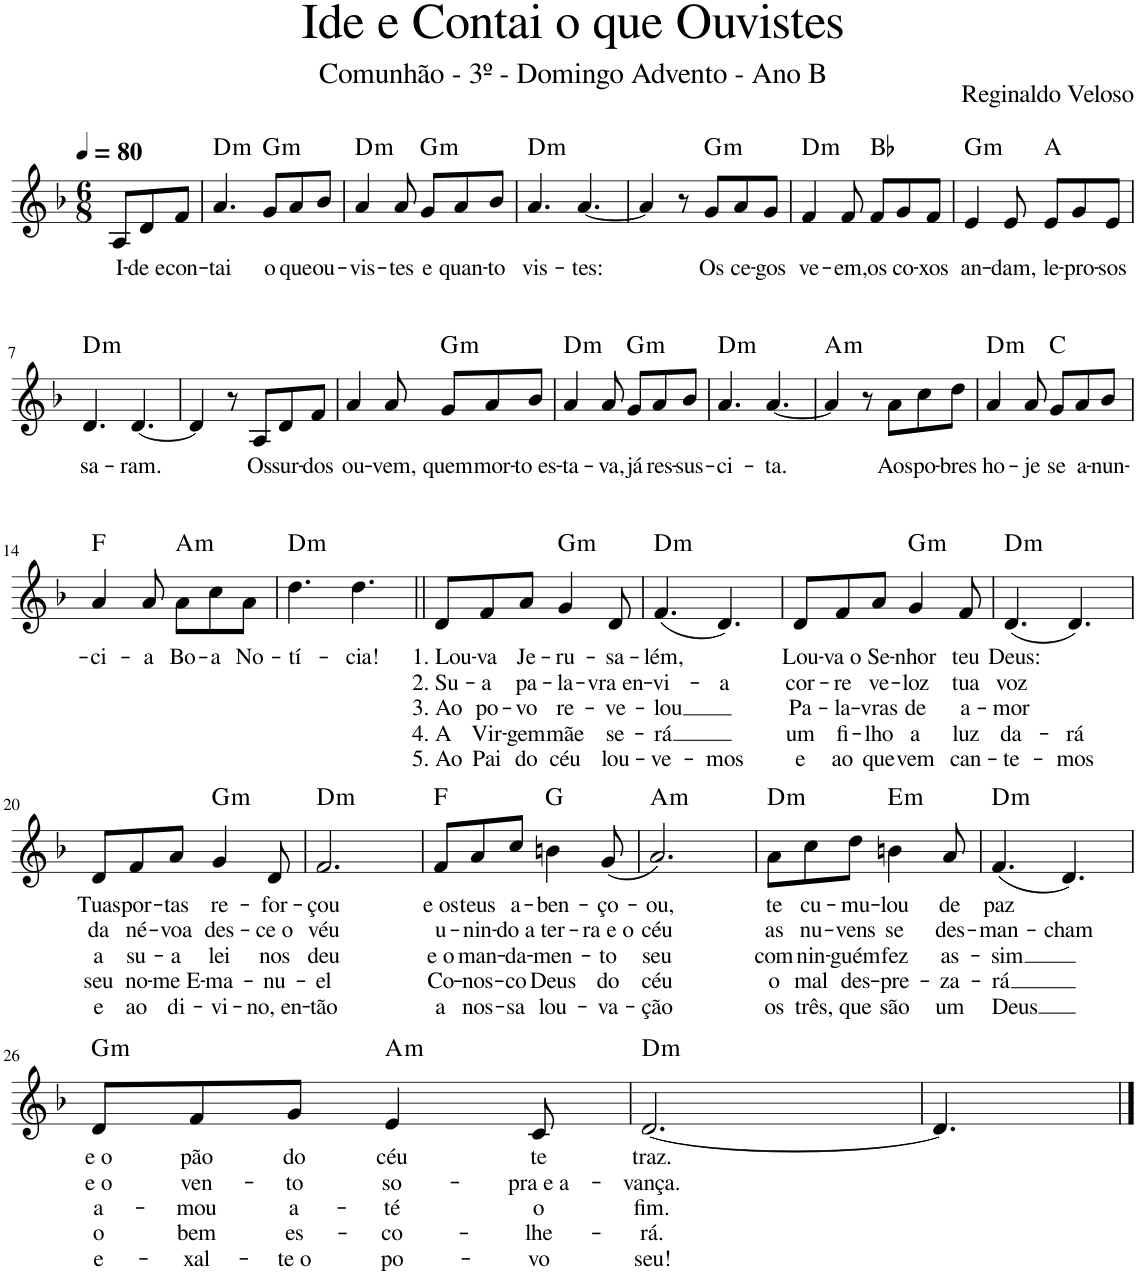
**kern	**text	**text	**text	**text	**text	**harte
*part1	*part1	*part1	*part1	*part1	*part1	*part1
*staff1	*staff1	*staff1	*staff1	*staff1	*staff1	*
*I"Voz	*	*	*	*	*	*
*I'Vo.	*	*	*	*	*	*
*clefG2	*	*	*	*	*	*
*k[b-]	*	*	*	*	*	*
*M6/8	*	*	*	*	*	*
*MM80	*	*	*	*	*	*
=	=	=	=	=	=	=
!	!LO:LY:b	!	!	!	!	!
8A/L	I-	.	.	.	.	.
!	!LO:LY:b	!	!	!	!	!
8d/	-de e	.	.	.	.	.
!	!LO:LY:b	!	!	!	!	!
8f/J	con-	.	.	.	.	.
=1	=1	=1	=1	=1	=1	=1
!	!LO:LY:b	!	!	!	!	!LO:H:kt=m
4.a/	-tai	.	.	.	.	D:min
!	!LO:LY:b	!	!	!	!	!LO:H:kt=m
8g/L	o	.	.	.	.	G:min
!	!LO:LY:b	!	!	!	!	!
8a/	que	.	.	.	.	.
!	!LO:LY:b	!	!	!	!	!
8b-/J	ou-	.	.	.	.	.
=2	=2	=2	=2	=2	=2	=2
!	!LO:LY:b	!	!	!	!	!LO:H:kt=m
4a/	-vis-	.	.	.	.	D:min
!	!LO:LY:b	!	!	!	!	!
8a/	-tes	.	.	.	.	.
!	!LO:LY:b	!	!	!	!	!LO:H:kt=m
8g/L	e	.	.	.	.	G:min
!	!LO:LY:b	!	!	!	!	!
8a/	quan-	.	.	.	.	.
!	!LO:LY:b	!	!	!	!	!
8b-/J	-to	.	.	.	.	.
=3	=3	=3	=3	=3	=3	=3
!	!LO:LY:b	!	!	!	!	!LO:H:kt=m
4.a/	vis-	.	.	.	.	D:min
!	!LO:LY:b	!	!	!	!	!
[4.a/	-tes:	.	.	.	.	.
=4	=4	=4	=4	=4	=4	=4
4a/]	.	.	.	.	.	.
8r	.	.	.	.	.	.
!	!LO:LY:b	!	!	!	!	!LO:H:kt=m
8g/L	Os	.	.	.	.	G:min
!	!LO:LY:b	!	!	!	!	!
8a/	ce-	.	.	.	.	.
!	!LO:LY:b	!	!	!	!	!
8g/J	-gos	.	.	.	.	.
=5	=5	=5	=5	=5	=5	=5
!	!LO:LY:b	!	!	!	!	!LO:H:kt=m
4f/	ve-	.	.	.	.	D:min
!	!LO:LY:b	!	!	!	!	!
8f/	-em,	.	.	.	.	.
!	!LO:LY:b	!	!	!	!	!
8f/L	os	.	.	.	.	Bb:maj
!	!LO:LY:b	!	!	!	!	!
8g/	co-	.	.	.	.	.
!	!LO:LY:b	!	!	!	!	!
8f/J	-xos	.	.	.	.	.
=6	=6	=6	=6	=6	=6	=6
!	!LO:LY:b	!	!	!	!	!LO:H:kt=m
4e/	an-	.	.	.	.	G:min
!	!LO:LY:b	!	!	!	!	!
8e/	-dam,	.	.	.	.	.
!	!LO:LY:b	!	!	!	!	!
8e/L	le-	.	.	.	.	A:maj
!	!LO:LY:b	!	!	!	!	!
8g/	-pro-	.	.	.	.	.
!	!LO:LY:b	!	!	!	!	!
8e/J	-sos	.	.	.	.	.
!!LO:LB:g=z
=7	=7	=7	=7	=7	=7	=7
!	!LO:LY:b	!	!	!	!	!LO:H:kt=m
4.d/	sa-	.	.	.	.	D:min
!	!LO:LY:b	!	!	!	!	!
[4.d/	-ram.	.	.	.	.	.
=8	=8	=8	=8	=8	=8	=8
4d/]	.	.	.	.	.	.
8r	.	.	.	.	.	.
!	!LO:LY:b	!	!	!	!	!
8A/L	Os	.	.	.	.	.
!	!LO:LY:b	!	!	!	!	!
8d/	sur-	.	.	.	.	.
!	!LO:LY:b	!	!	!	!	!
8f/J	-dos	.	.	.	.	.
=9	=9	=9	=9	=9	=9	=9
!	!LO:LY:b	!	!	!	!	!
4a/	ou-	.	.	.	.	.
!	!LO:LY:b	!	!	!	!	!
8a/	-vem,	.	.	.	.	.
!	!LO:LY:b	!	!	!	!	!LO:H:kt=m
8g/L	quem	.	.	.	.	G:min
!	!LO:LY:b	!	!	!	!	!
8a/	mor-	.	.	.	.	.
!	!LO:LY:b	!	!	!	!	!
8b-/J	-to es-	.	.	.	.	.
=10	=10	=10	=10	=10	=10	=10
!	!LO:LY:b	!	!	!	!	!LO:H:kt=m
4a/	-ta-	.	.	.	.	D:min
!	!LO:LY:b	!	!	!	!	!
8a/	-va,	.	.	.	.	.
!	!LO:LY:b	!	!	!	!	!LO:H:kt=m
8g/L	já	.	.	.	.	G:min
!	!LO:LY:b	!	!	!	!	!
8a/	res-	.	.	.	.	.
!	!LO:LY:b	!	!	!	!	!
8b-/J	-sus-	.	.	.	.	.
=11	=11	=11	=11	=11	=11	=11
!	!LO:LY:b	!	!	!	!	!LO:H:kt=m
4.a/	-ci-	.	.	.	.	D:min
!	!LO:LY:b	!	!	!	!	!
[4.a/	-ta.	.	.	.	.	.
=12	=12	=12	=12	=12	=12	=12
!	!	!	!	!	!	!LO:H:kt=m
4a/]	.	.	.	.	.	A:min
8r	.	.	.	.	.	.
!	!LO:LY:b	!	!	!	!	!
8a\L	Aos	.	.	.	.	.
!	!LO:LY:b	!	!	!	!	!
8cc\	po-	.	.	.	.	.
!	!LO:LY:b	!	!	!	!	!
8dd\J	-bres	.	.	.	.	.
=13	=13	=13	=13	=13	=13	=13
!	!LO:LY:b	!	!	!	!	!LO:H:kt=m
4a/	ho-	.	.	.	.	D:min
!	!LO:LY:b	!	!	!	!	!
8a/	-je	.	.	.	.	.
!	!LO:LY:b	!	!	!	!	!
8g/L	se	.	.	.	.	C:maj
!	!LO:LY:b	!	!	!	!	!
8a/	a-	.	.	.	.	.
!	!LO:LY:b	!	!	!	!	!
8b-/J	-nun-	.	.	.	.	.
!!LO:LB:g=z
=14	=14	=14	=14	=14	=14	=14
!	!LO:LY:b	!	!	!	!	!
4a/	-ci-	.	.	.	.	F:maj
!	!LO:LY:b	!	!	!	!	!
8a/	-a	.	.	.	.	.
!	!LO:LY:b	!	!	!	!	!LO:H:kt=m
8a\L	Bo-	.	.	.	.	A:min
!	!LO:LY:b	!	!	!	!	!
8cc\	-a	.	.	.	.	.
!	!LO:LY:b	!	!	!	!	!
8a\J	No-	.	.	.	.	.
=15	=15	=15	=15	=15	=15	=15
!	!LO:LY:b	!	!	!	!	!LO:H:kt=m
4.dd\	-tí-	.	.	.	.	D:min
!	!LO:LY:b	!	!	!	!	!
4.dd\	-cia!	.	.	.	.	.
=16||	=16||	=16||	=16||	=16||	=16||	=16||
!	!LO:LY:b	!LO:LY:b	!LO:LY:b	!LO:LY:b	!LO:LY:b	!
8d/L	1. Lou-	2. Su-	3. Ao	4. A	5. Ao	.
!	!LO:LY:b	!LO:LY:b	!LO:LY:b	!LO:LY:b	!LO:LY:b	!
8f/	-va	-a	po-	Vir-	Pai	.
!	!LO:LY:b	!LO:LY:b	!LO:LY:b	!LO:LY:b	!LO:LY:b	!
8a/J	Je-	pa-	-vo	-gem	do	.
!	!LO:LY:b	!LO:LY:b	!LO:LY:b	!LO:LY:b	!LO:LY:b	!LO:H:kt=m
4g/	-ru-	-la-	re-	mãe	céu	G:min
!	!LO:LY:b	!LO:LY:b	!LO:LY:b	!LO:LY:b	!LO:LY:b	!
8d/	-sa-	-vra en-	-ve-	se-	lou-	.
=17	=17	=17	=17	=17	=17	=17
!	!LO:LY:b	!LO:LY:b	!LO:LY:b	!LO:LY:b	!LO:LY:b	!LO:H:kt=m
(4.f/	-lém,	-vi-	-lou	-rá	-ve-	D:min
!	!	!LO:LY:b	!	!	!LO:LY:b	!
4.d/)	.	-a	.	.	-mos	.
=18	=18	=18	=18	=18	=18	=18
!	!LO:LY:b	!LO:LY:b	!LO:LY:b	!LO:LY:b	!LO:LY:b	!
8d/L	Lou-	cor-	Pa-	um	e	.
!	!LO:LY:b	!LO:LY:b	!LO:LY:b	!LO:LY:b	!LO:LY:b	!
8f/	-va o	-re	-la-	fi-	ao	.
!	!LO:LY:b	!LO:LY:b	!LO:LY:b	!LO:LY:b	!LO:LY:b	!
8a/J	Se-	ve-	-vras	-lho	que	.
!	!LO:LY:b	!LO:LY:b	!LO:LY:b	!LO:LY:b	!LO:LY:b	!LO:H:kt=m
4g/	-nhor	-loz	de	a	vem	G:min
!	!LO:LY:b	!LO:LY:b	!LO:LY:b	!LO:LY:b	!LO:LY:b	!
8f/	teu	tua	a-	luz	can-	.
=19	=19	=19	=19	=19	=19	=19
!	!LO:LY:b	!LO:LY:b	!LO:LY:b	!LO:LY:b	!LO:LY:b	!LO:H:kt=m
(4.d/	Deus:	voz	-mor	da-	-te-	D:min
!	!	!	!	!LO:LY:b	!LO:LY:b	!
4.d/)	.	.	.	-rá	-mos	.
!!LO:LB:g=z
=20	=20	=20	=20	=20	=20	=20
!	!LO:LY:b	!LO:LY:b	!LO:LY:b	!LO:LY:b	!LO:LY:b	!
8d/L	Tuas	da	a	seu	e	.
!	!LO:LY:b	!LO:LY:b	!LO:LY:b	!LO:LY:b	!LO:LY:b	!
8f/	por-	né-	su-	no-	ao	.
!	!LO:LY:b	!LO:LY:b	!LO:LY:b	!LO:LY:b	!LO:LY:b	!
8a/J	-tas	-voa	-a	-me E-	di-	.
!	!LO:LY:b	!LO:LY:b	!LO:LY:b	!LO:LY:b	!LO:LY:b	!LO:H:kt=m
4g/	re-	des-	lei	-ma-	-vi-	G:min
!	!LO:LY:b	!LO:LY:b	!LO:LY:b	!LO:LY:b	!LO:LY:b	!
8d/	-for-	-ce o	nos	-nu-	-no, en-	.
=21	=21	=21	=21	=21	=21	=21
!	!LO:LY:b	!LO:LY:b	!LO:LY:b	!LO:LY:b	!LO:LY:b	!LO:H:kt=m
2.f/	-çou	véu	deu	-el	-tão	D:min
=22	=22	=22	=22	=22	=22	=22
!	!LO:LY:b	!LO:LY:b	!LO:LY:b	!LO:LY:b	!LO:LY:b	!
8f/L	e os	u-	e o	Co-	a	F:maj
!	!LO:LY:b	!LO:LY:b	!LO:LY:b	!LO:LY:b	!LO:LY:b	!
8a/	teus	-nin-	man-	-nos-	nos-	.
!	!LO:LY:b	!LO:LY:b	!LO:LY:b	!LO:LY:b	!LO:LY:b	!
8cc/J	a-	-do a	-da-	-co	-sa	.
!	!LO:LY:b	!LO:LY:b	!LO:LY:b	!LO:LY:b	!LO:LY:b	!
4bn\	-ben-	ter-	-men-	Deus	lou-	G:maj
!	!LO:LY:b	!LO:LY:b	!LO:LY:b	!LO:LY:b	!LO:LY:b	!
(8g/	-ço-	-ra e o	-to	do	-va-	.
=23	=23	=23	=23	=23	=23	=23
!	!LO:LY:b	!LO:LY:b	!LO:LY:b	!LO:LY:b	!LO:LY:b	!LO:H:kt=m
2.a/)	-ou,	céu	seu	céu	-ção	A:min
=24	=24	=24	=24	=24	=24	=24
!	!LO:LY:b	!LO:LY:b	!LO:LY:b	!LO:LY:b	!LO:LY:b	!LO:H:kt=m
8a\L	te	as	com	o	os	D:min
!	!LO:LY:b	!LO:LY:b	!LO:LY:b	!LO:LY:b	!LO:LY:b	!
8cc\	cu-	nu-	nin-	mal	três,	.
!	!LO:LY:b	!LO:LY:b	!LO:LY:b	!LO:LY:b	!LO:LY:b	!
8dd\J	-mu-	-vens	-guém	des-	que	.
!	!LO:LY:b	!LO:LY:b	!LO:LY:b	!LO:LY:b	!LO:LY:b	!LO:H:kt=m
4bn\	-lou	se	fez	-pre-	são	E:min
!	!LO:LY:b	!LO:LY:b	!LO:LY:b	!LO:LY:b	!LO:LY:b	!
8a/	de	des-	as-	-za-	um	.
=25	=25	=25	=25	=25	=25	=25
!	!LO:LY:b	!LO:LY:b	!LO:LY:b	!LO:LY:b	!LO:LY:b	!LO:H:kt=m
(4.f/	paz	-man-	-sim	-rá	Deus	D:min
!	!	!LO:LY:b	!	!	!	!
4.d/)	.	-cham	.	.	.	.
!!LO:LB:g=z
=26	=26	=26	=26	=26	=26	=26
!	!LO:LY:b	!LO:LY:b	!LO:LY:b	!LO:LY:b	!LO:LY:b	!LO:H:kt=m
8d/L	e o	e o	a-	o	e-	G:min
!	!LO:LY:b	!LO:LY:b	!LO:LY:b	!LO:LY:b	!LO:LY:b	!
8f/	pão	ven-	-mou	bem	-xal-	.
!	!LO:LY:b	!LO:LY:b	!LO:LY:b	!LO:LY:b	!LO:LY:b	!
8g/J	do	-to	a-	es-	-te o	.
!	!LO:LY:b	!LO:LY:b	!LO:LY:b	!LO:LY:b	!LO:LY:b	!LO:H:kt=m
4e/	céu	so-	-té	-co-	po-	A:min
!	!LO:LY:b	!LO:LY:b	!LO:LY:b	!LO:LY:b	!LO:LY:b	!
8c/	te	-pra e a-	o	-lhe-	-vo	.
=27	=27	=27	=27	=27	=27	=27
!	!LO:LY:b	!LO:LY:b	!LO:LY:b	!LO:LY:b	!LO:LY:b	!LO:H:kt=m
[2.d/	traz.	-vança.	fim.	-rá.	seu!	D:min
=28	=28	=28	=28	=28	=28	=28
4.d/]	.	.	.	.	.	.
==	==	==	==	==	==	==
*-	*-	*-	*-	*-	*-	*-
